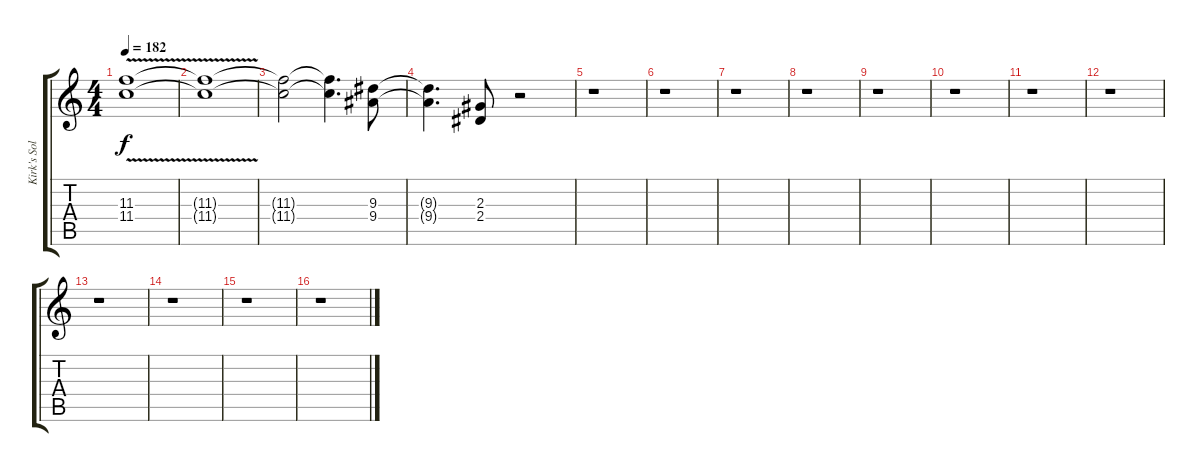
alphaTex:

\track ("Kirk's Solo" "Kirk's Sol") {instrument overdrivenguitar}
\staff {score tabs}
\tuning (Eb4 Bb3 Gb3 Db3 Ab2 Eb2) {hide}
\ts (4 4)
\tempo 182
\clef g2
\ks c
(11.3{v} 11.4{v}).1{dy f} |
(11.3{t} 11.4{t}).1 |
(11.3{t} 11.4{t}).2 (11.3{t} 11.4{t}).4{d} (9.3 9.4).8 |
(9.3{t} 9.4{t}).4{d} (2.3 2.4).8 r.2 |
r.1 |
r.1 |
r.1 |
r.1 |
r.1 |
r.1 |
r.1 |
r.1 |
r.1 |
r.1 |
r.1 |
r.1
